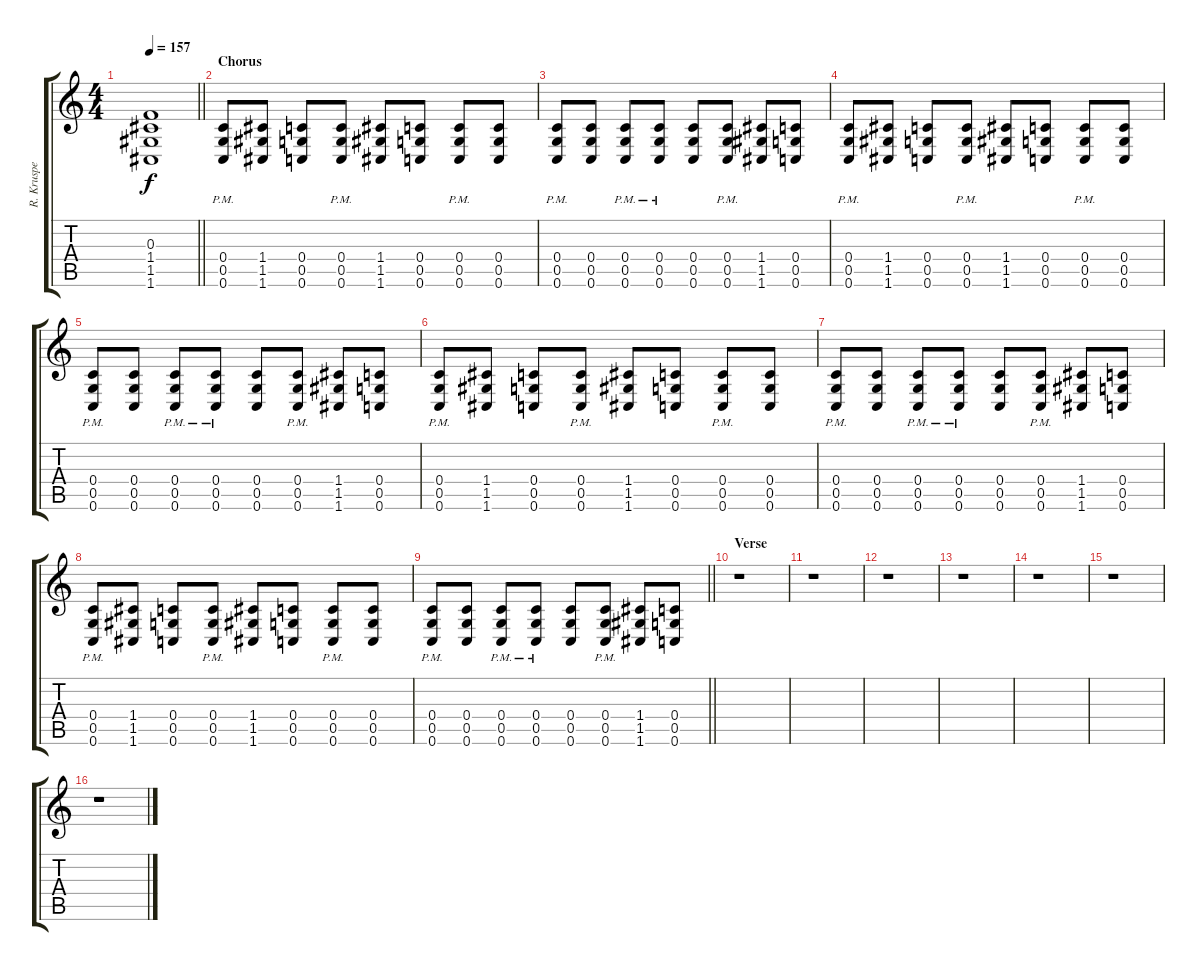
\track ("R. Kruspe" "R. Kruspe") {instrument overdrivenguitar}
\staff {score tabs}
\tuning (D4 A3 F3 C3 G2 C2) {hide}
\ts (4 4)
\tempo 157
\clef g2
\barLineRight lightlight
\ks c
(0.3 1.4{t} 1.5{t} 1.6{t}).1{dy f} |
\section ("" "Chorus")
(0.4{pm} 0.5{pm} 0.6{pm}).8 (1.4 1.5 1.6).8 (0.4 0.5 0.6).8 (0.4{pm} 0.5{pm} 0.6{pm}).8 (1.4 1.5 1.6).8 (0.4 0.5 0.6).8 (0.4{pm} 0.5{pm} 0.6{pm}).8 (0.4 0.5 0.6).8 |
(0.4{pm} 0.5{pm} 0.6{pm}).8 (0.4 0.5 0.6).8 (0.4{pm} 0.5{pm} 0.6{pm}).8 (0.4{pm} 0.5{pm} 0.6{pm}).8 (0.4 0.5 0.6).8 (0.4{pm} 0.5{pm} 0.6{pm}).8 (1.4 1.5 1.6).8 (0.4 0.5 0.6).8 |
(0.4{pm} 0.5{pm} 0.6{pm}).8 (1.4 1.5 1.6).8 (0.4 0.5 0.6).8 (0.4{pm} 0.5{pm} 0.6{pm}).8 (1.4 1.5 1.6).8 (0.4 0.5 0.6).8 (0.4{pm} 0.5{pm} 0.6{pm}).8 (0.4 0.5 0.6).8 |
(0.4{pm} 0.5{pm} 0.6{pm}).8 (0.4 0.5 0.6).8 (0.4{pm} 0.5{pm} 0.6{pm}).8 (0.4{pm} 0.5{pm} 0.6{pm}).8 (0.4 0.5 0.6).8 (0.4{pm} 0.5{pm} 0.6{pm}).8 (1.4 1.5 1.6).8 (0.4 0.5 0.6).8 |
(0.4{pm} 0.5{pm} 0.6{pm}).8 (1.4 1.5 1.6).8 (0.4 0.5 0.6).8 (0.4{pm} 0.5{pm} 0.6{pm}).8 (1.4 1.5 1.6).8 (0.4 0.5 0.6).8 (0.4{pm} 0.5{pm} 0.6{pm}).8 (0.4 0.5 0.6).8 |
(0.4{pm} 0.5{pm} 0.6{pm}).8 (0.4 0.5 0.6).8 (0.4{pm} 0.5{pm} 0.6{pm}).8 (0.4{pm} 0.5{pm} 0.6{pm}).8 (0.4 0.5 0.6).8 (0.4{pm} 0.5{pm} 0.6{pm}).8 (1.4 1.5 1.6).8 (0.4 0.5 0.6).8 |
(0.4{pm} 0.5{pm} 0.6{pm}).8 (1.4 1.5 1.6).8 (0.4 0.5 0.6).8 (0.4{pm} 0.5{pm} 0.6{pm}).8 (1.4 1.5 1.6).8 (0.4 0.5 0.6).8 (0.4{pm} 0.5{pm} 0.6{pm}).8 (0.4 0.5 0.6).8 |
\barLineRight lightlight
(0.4{pm} 0.5{pm} 0.6{pm}).8 (0.4 0.5 0.6).8 (0.4{pm} 0.5{pm} 0.6{pm}).8 (0.4{pm} 0.5{pm} 0.6{pm}).8 (0.4 0.5 0.6).8 (0.4{pm} 0.5{pm} 0.6{pm}).8 (1.4 1.5 1.6).8 (0.4 0.5 0.6).8 |
\section ("" "Verse")
r.1 |
r.1 |
r.1 |
r.1 |
r.1 |
r.1 |
r.1
